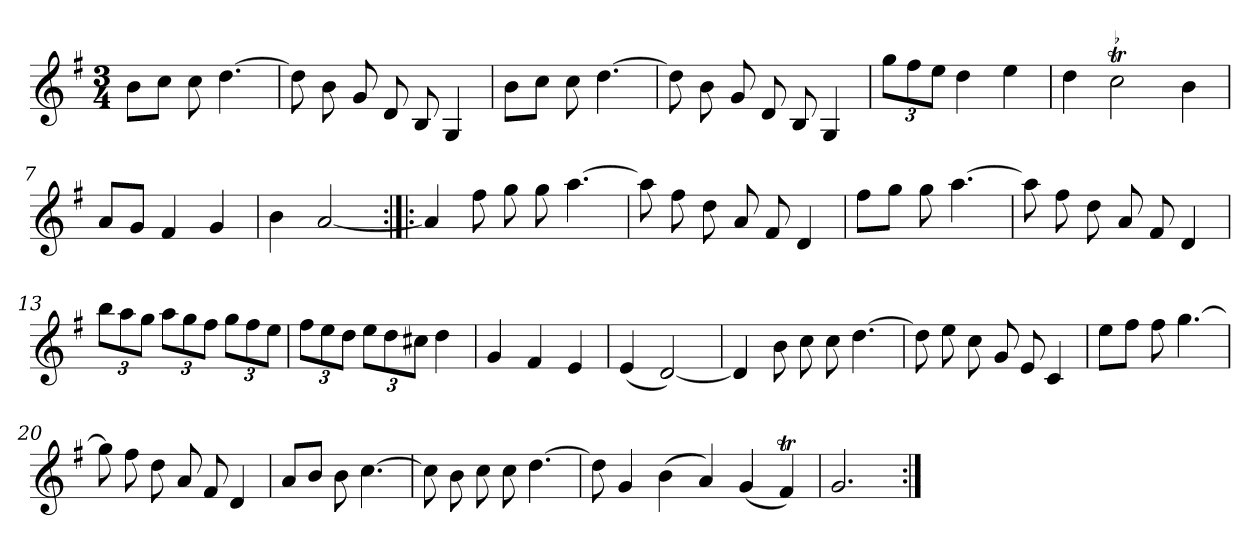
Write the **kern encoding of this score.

**kern
*part1
*staff1
*clefG2
*k[f#]
*G:
*M3/4
*MM120
=1
8b\L
8cc\J
8cc
[4.dd
=2
8dd]
8b
8g
8d
8B
4G
=3
8b\L
8cc\J
8cc
[4.dd
=4
8dd]
8b
8g
8d
8B
4G
=5
12gg\L
12ff#\
12ee\J
4dd
4ee
=6
4dd
!LO:TR:acc=-
2cct
4b
=7
8a/L
8g/J
4f#
4g
=8
4b
[2a
=9:|!|:
4a]
8ff#
8gg
8gg
[4.aa
=10
8aa]
8ff#
8dd
8a
8f#
4d
=11
8ff#\L
8gg\J
8gg
[4.aa
=12
8aa]
8ff#
8dd
8a
8f#
4d
=13
12bb\L
12aa\
12gg\J
12aa\L
12gg\
12ff#\J
12gg\L
12ff#\
12ee\J
=14
12ff#\L
12ee\
12dd\J
12ee\L
12dd\
12cc#X\J
4dd
=15
4g
4f#
4e
=16
(4e
[2d)
=17
4d]
8b
8cc
8cc
[4.dd
=18
8dd]
8ee
8cc
8g
8e
4c
=19
8ee\L
8ff#\J
8ff#
[4.gg
=20
8gg]
8ff#
8dd
8a
8f#
4d
=21
8a/L
8b/J
8b
[4.cc
=22
8cc]
8b
8cc
8cc
[4.dd
=23
8dd]
4g
(4b
4a)
(4g
4f#t)
=24
2.g
=:|!
*-
